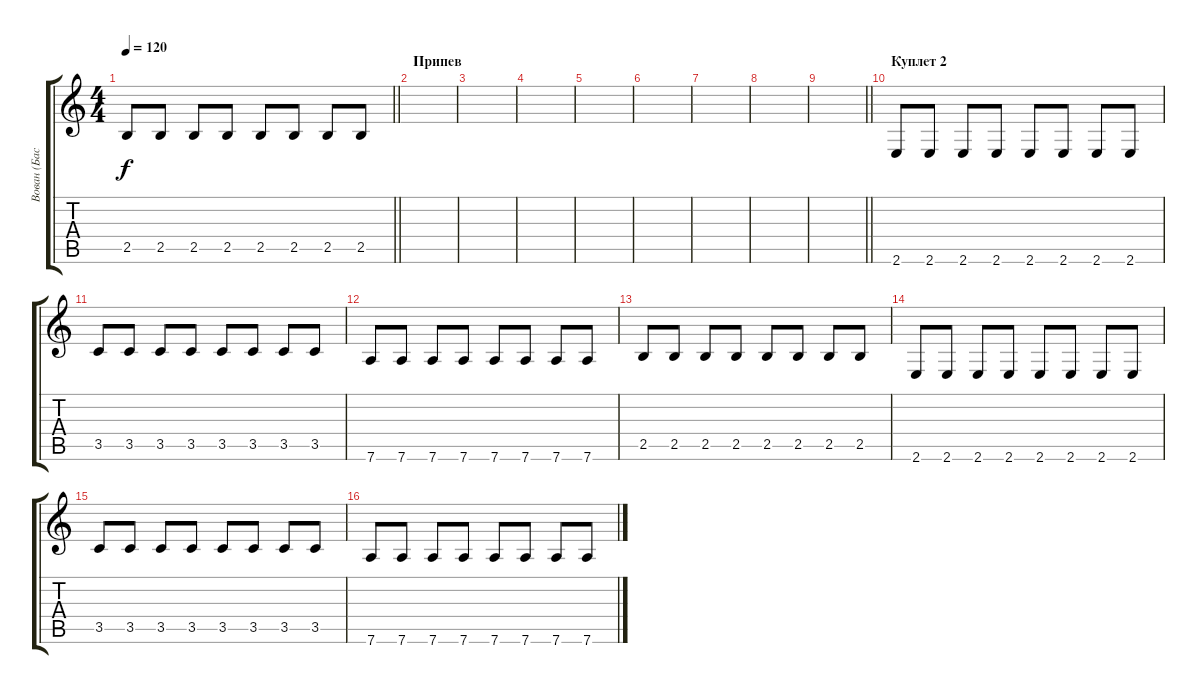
\track ("Вован (Басист)" "Вован (Бас") {instrument electricbassfinger}
\staff {score tabs}
\tuning (E4 B3 G3 D3 A2 D2) {hide}
\ts (4 4)
\tempo 120
\clef g2
\barLineRight lightlight
\ks c
2.5.8{dy f} 2.5.8 2.5.8 2.5.8 2.5.8 2.5.8 2.5.8 2.5.8 |
\section ("" "Припев")
|
|
|
|
|
|
|
\barLineRight lightlight
|
\section ("" "Куплет 2")
2.6.8 2.6.8 2.6.8 2.6.8 2.6.8 2.6.8 2.6.8 2.6.8 |
3.5.8 3.5.8 3.5.8 3.5.8 3.5.8 3.5.8 3.5.8 3.5.8 |
7.6.8 7.6.8 7.6.8 7.6.8 7.6.8 7.6.8 7.6.8 7.6.8 |
2.5.8 2.5.8 2.5.8 2.5.8 2.5.8 2.5.8 2.5.8 2.5.8 |
2.6.8 2.6.8 2.6.8 2.6.8 2.6.8 2.6.8 2.6.8 2.6.8 |
3.5.8 3.5.8 3.5.8 3.5.8 3.5.8 3.5.8 3.5.8 3.5.8 |
7.6.8 7.6.8 7.6.8 7.6.8 7.6.8 7.6.8 7.6.8 7.6.8
